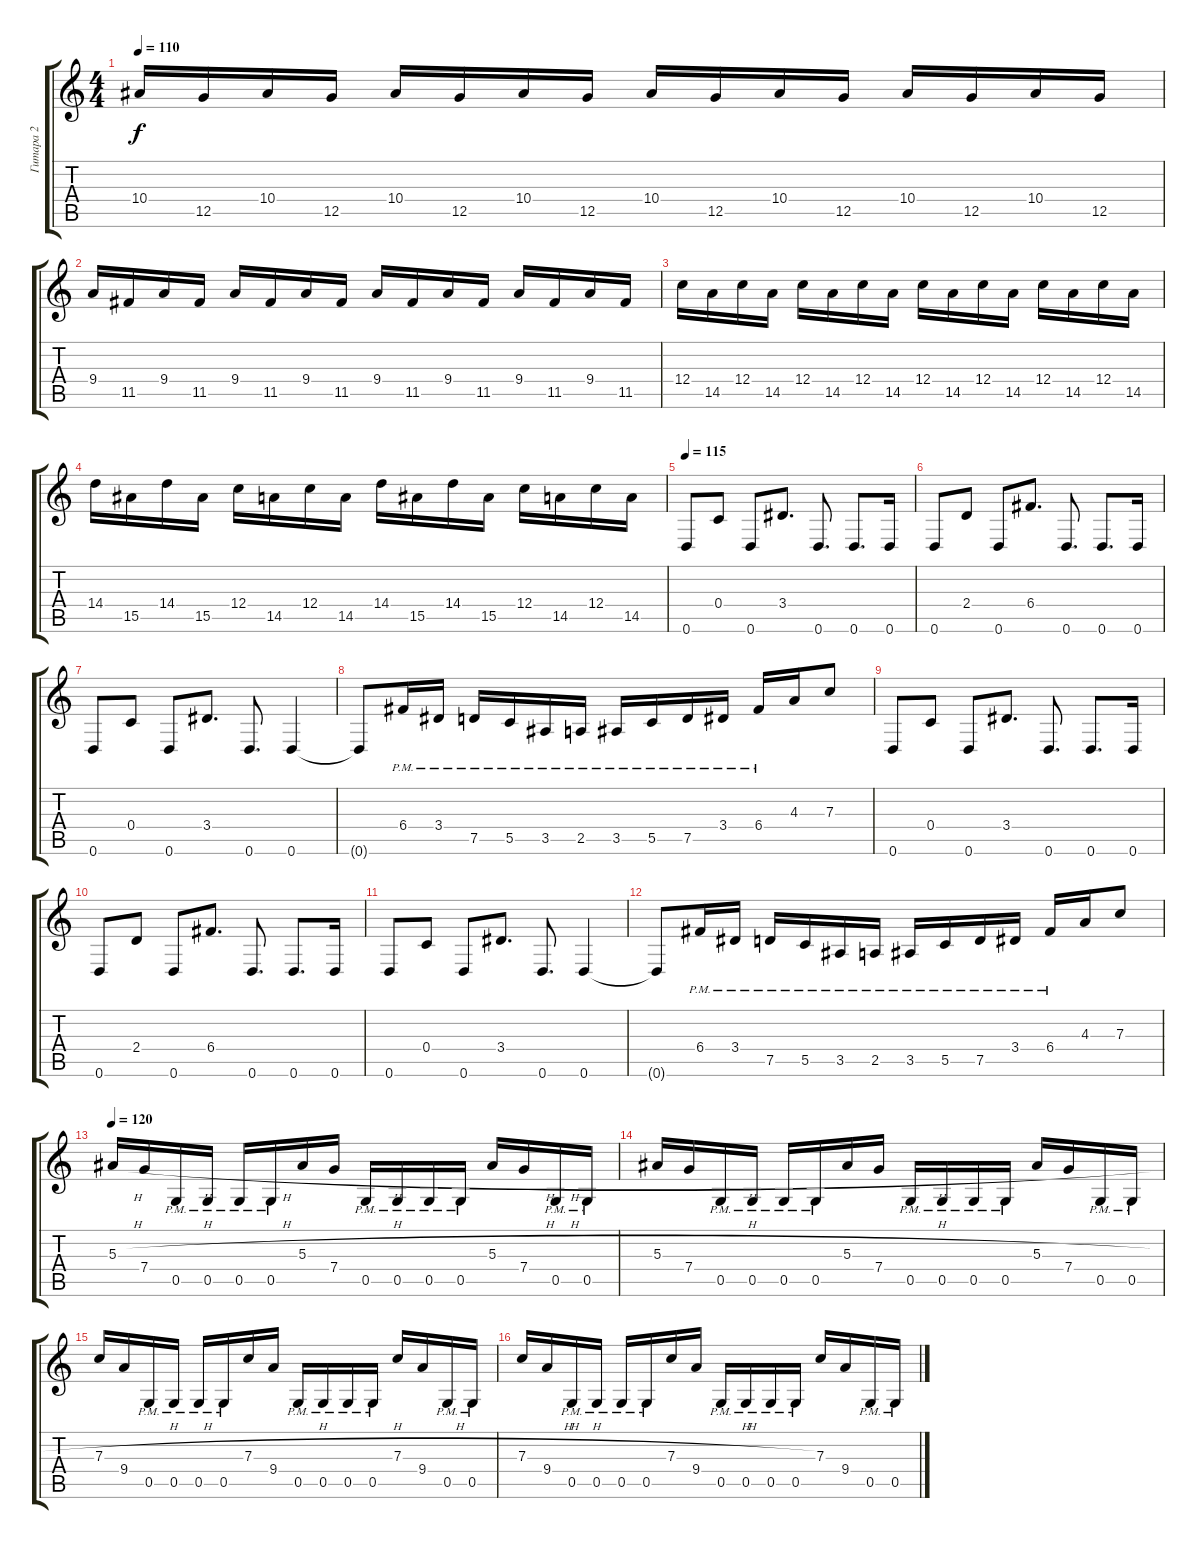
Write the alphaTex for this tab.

\track ("Гитара 2" "Гитара 2") {instrument overdrivenguitar}
\staff {score tabs}
\tuning (D4 A3 F3 C3 G2 D2) {hide}
\ts (4 4)
\tempo 110
\clef g2
\ks c
10.4.16{dy f} 12.5.16 10.4.16 12.5.16 10.4.16 12.5.16 10.4.16 12.5.16 10.4.16 12.5.16 10.4.16 12.5.16 10.4.16 12.5.16 10.4.16 12.5.16 |
9.4.16 11.5.16 9.4.16 11.5.16 9.4.16 11.5.16 9.4.16 11.5.16 9.4.16 11.5.16 9.4.16 11.5.16 9.4.16 11.5.16 9.4.16 11.5.16 |
12.4.16 14.5.16 12.4.16 14.5.16 12.4.16 14.5.16 12.4.16 14.5.16 12.4.16 14.5.16 12.4.16 14.5.16 12.4.16 14.5.16 12.4.16 14.5.16 |
14.4.16 15.5.16 14.4.16 15.5.16 12.4.16 14.5.16 12.4.16 14.5.16 14.4.16 15.5.16 14.4.16 15.5.16 12.4.16 14.5.16 12.4.16 14.5.16 |
\tempo 115
0.6.8 0.4.8 0.6.8 3.4.8{d} 0.6.8{d} 0.6.8{d} 0.6.16 |
0.6.8 2.4.8 0.6.8 6.4.8{d} 0.6.8{d} 0.6.8{d} 0.6.16 |
0.6.8 0.4.8 0.6.8 3.4.8{d} 0.6.8{d} 0.6.4 |
0.6{t}.8 6.4{pm}.16 3.4{pm}.16 7.5{pm}.16 5.5{pm}.16 3.5{pm}.16 2.5{pm}.16 3.5{pm}.16 5.5{pm}.16 7.5{pm}.16 3.4{pm}.16 6.4{pm}.16 4.3.16 7.3.8 |
0.6.8 0.4.8 0.6.8 3.4.8{d} 0.6.8{d} 0.6.8{d} 0.6.16 |
0.6.8 2.4.8 0.6.8 6.4.8{d} 0.6.8{d} 0.6.8{d} 0.6.16 |
0.6.8 0.4.8 0.6.8 3.4.8{d} 0.6.8{d} 0.6.4 |
0.6{t}.8 6.4{pm}.16 3.4{pm}.16 7.5{pm}.16 5.5{pm}.16 3.5{pm}.16 2.5{pm}.16 3.5{pm}.16 5.5{pm}.16 7.5{pm}.16 3.4{pm}.16 6.4{pm}.16 4.3.16 7.3.8 |
\tempo 120
5.3{h}.16 7.4.16 0.5{pm}.16 0.5{pm}.16 0.5{pm}.16 0.5{pm}.16 5.3{h}.16 7.4.16 0.5{pm}.16 0.5{pm}.16 0.5{pm}.16 0.5{pm}.16 5.3{h}.16 7.4.16 0.5{pm}.16 0.5{pm}.16 |
5.3{h}.16 7.4.16 0.5{pm}.16 0.5{pm}.16 0.5{pm}.16 0.5{pm}.16 5.3{h}.16 7.4.16 0.5{pm}.16 0.5{pm}.16 0.5{pm}.16 0.5{pm}.16 5.3{h}.16 7.4.16 0.5{pm}.16 0.5{pm}.16 |
7.3{h}.16 9.4.16 0.5{pm}.16 0.5{pm}.16 0.5{pm}.16 0.5{pm}.16 7.3{h}.16 9.4.16 0.5{pm}.16 0.5{pm}.16 0.5{pm}.16 0.5{pm}.16 7.3{h}.16 9.4.16 0.5{pm}.16 0.5{pm}.16 |
7.3{h}.16 9.4.16 0.5{pm}.16 0.5{pm}.16 0.5{pm}.16 0.5{pm}.16 7.3{h}.16 9.4.16 0.5{pm}.16 0.5{pm}.16 0.5{pm}.16 0.5{pm}.16 7.3{h}.16 9.4.16 0.5{pm}.16 0.5{pm}.16
